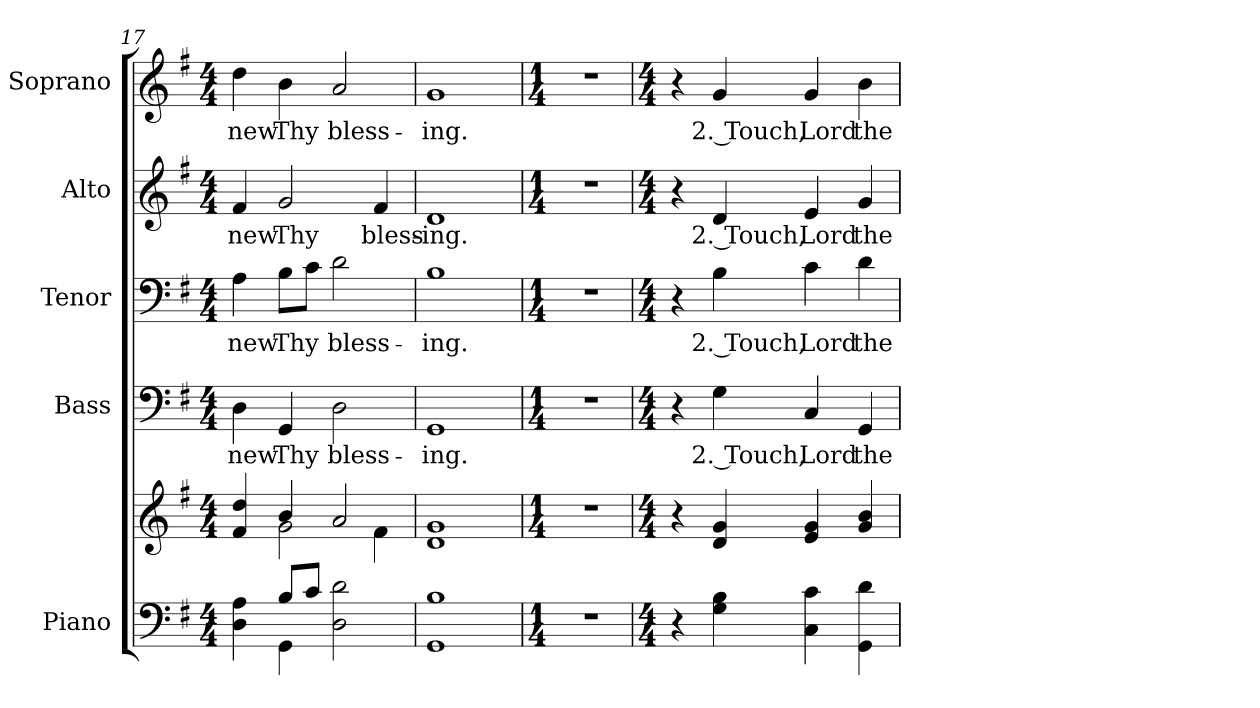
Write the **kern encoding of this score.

**kern	**kern	**kern	**text	**kern	**text	**kern	**text	**kern	**text
*part5	*part5	*part4	*part4	*part3	*part3	*part2	*part2	*part1	*part1
*staff6	*staff5	*staff4	*staff4	*staff3	*staff3	*staff2	*staff2	*staff1	*staff1
*I"Piano	*	*I"Bass	*	*I"Tenor	*	*I"Alto	*	*I"Soprano	*
*I'Pno.	*	*I'B.	*	*I'T.	*	*I'A.	*	*I'S.	*
*clefF4	*clefG2	*clefF4	*	*clefF4	*	*clefG2	*	*clefG2	*
*k[f#]	*k[f#]	*k[f#]	*	*k[f#]	*	*k[f#]	*	*k[f#]	*
*G:	*G:	*G:	*	*G:	*	*G:	*	*G:	*
*M4/4	*M4/4	*M4/4	*	*M4/4	*	*M4/4	*	*M4/4	*
=17	=17	=17	=17	=17	=17	=17	=17	=17	=17
*^	*^	*	*	*	*	*	*	*	*
!	!	!	!	!	!LO:LY:b:color=#000000	!	!	!	!	!	!
!	!	!	!	!	!	!	!LO:LY:b:color=#000000	!	!	!	!
!	!	!	!	!	!	!	!	!	!LO:LY:b:color=#000000	!	!
!	!	!	!	!	!	!	!	!	!	!	!LO:LY:b:color=#000000
4Di\ 4Ai	4ryy	4f#i/ 4ddi	4ryy	4Di\	-new	4Ai\	-new	4f#i/	-new	4ddi\	-new
!	!	!	!	!	!LO:LY:b:color=#000000	!	!	!	!	!	!
!	!	!	!	!	!	!	!LO:LY:b:color=#000000	!	!	!	!
!	!	!	!	!	!	!	!	!	!LO:LY:b:color=#000000	!	!
!	!	!	!	!	!	!	!	!	!	!	!LO:LY:b:color=#000000
8Bi/L	4GGi\	4bi/	2gi\	4GGi/	Thy	8Bi\L	Thy	2gi/	Thy	4bi\	Thy
8ci/J	.	.	.	.	.	8ci\J	.	.	.	.	.
!	!	!	!	!	!LO:LY:b:color=#000000	!	!	!	!	!	!
!	!	!	!	!	!	!	!LO:LY:b:color=#000000	!	!	!	!
!	!	!	!	!	!	!	!	!	!	!	!LO:LY:b:color=#000000
2Di\ 2di	2ryy	2ai/	.	2Di\	bless-	2di\	bless-	.	.	2ai/	bless-
!	!	!	!	!	!	!	!	!	!LO:LY:b:color=#000000	!	!
.	.	.	4f#i\	.	.	.	.	4f#i/	bless-	.	.
*v	*v	*	*	*	*	*	*	*	*	*	*
*	*v	*v	*	*	*	*	*	*	*	*
=18	=18	=18	=18	=18	=18	=18	=18	=18	=18
*	*^	*	*	*	*	*	*	*	*
!	!	!	!	!LO:LY:b:color=#000000	!	!	!	!	!	!
*	*v	*v	*	*	*	*	*	*	*	*
*	*^	*	*	*	*	*	*	*	*
!	!	!	!	!	!	!LO:LY:b:color=#000000	!	!	!	!
*	*v	*v	*	*	*	*	*	*	*	*
*	*^	*	*	*	*	*	*	*	*
!	!	!	!	!	!	!	!	!LO:LY:b:color=#000000	!	!
*	*v	*v	*	*	*	*	*	*	*	*
*	*^	*	*	*	*	*	*	*	*
!	!	!	!	!	!	!	!	!	!	!LO:LY:b:color=#000000
*	*v	*v	*	*	*	*	*	*	*	*
1GGi 1Bi	1di 1gi	1GGi	-ing.	1Bi	-ing.	1di	-ing.	1gi	-ing.
!!LO:PB:g=z
=19	=19	=19	=19	=19	=19	=19	=19	=19	=19
*M1/4	*M1/4	*M1/4	*	*M1/4	*	*M1/4	*	*M1/4	*
!LO:N:vis=1	!LO:N:vis=1	!LO:N:vis=1	!	!LO:N:vis=1	!	!LO:N:vis=1	!	!LO:N:vis=1	!
4r	4r	4r	.	4r	.	4r	.	4r	.
=20	=20	=20	=20	=20	=20	=20	=20	=20	=20
*M4/4	*M4/4	*M4/4	*	*M4/4	*	*M4/4	*	*M4/4	*
4r	4r	4r	.	4r	.	4r	.	4r	.
!	!	!	!LO:LY:b:color=#000000	!	!	!	!	!	!
!	!	!	!	!	!LO:LY:b:color=#000000	!	!	!	!
!	!	!	!	!	!	!	!LO:LY:b:color=#000000	!	!
!	!	!	!	!	!	!	!	!	!LO:LY:b:color=#000000
4Gi\ 4Bi	4di/ 4gi	4Gi\	2. Touch,	4Bi\	2. Touch,	4di/	2. Touch,	4gi/	2. Touch,
!	!	!	!LO:LY:b:color=#000000	!	!	!	!	!	!
!	!	!	!	!	!LO:LY:b:color=#000000	!	!	!	!
!	!	!	!	!	!	!	!LO:LY:b:color=#000000	!	!
!	!	!	!	!	!	!	!	!	!LO:LY:b:color=#000000
4Ci\ 4ci	4ei/ 4gi	4Ci/	Lord	4ci\	Lord	4ei/	Lord	4gi/	Lord
!	!	!	!LO:LY:b:color=#000000	!	!	!	!	!	!
!	!	!	!	!	!LO:LY:b:color=#000000	!	!	!	!
!	!	!	!	!	!	!	!LO:LY:b:color=#000000	!	!
!	!	!	!	!	!	!	!	!	!LO:LY:b:color=#000000
4GGi\ 4di	4gi/ 4bi	4GGi/	the	4di\	the	4gi/	the	4bi\	the
=	=	=	=	=	=	=	=	=	=
*-	*-	*-	*-	*-	*-	*-	*-	*-	*-
